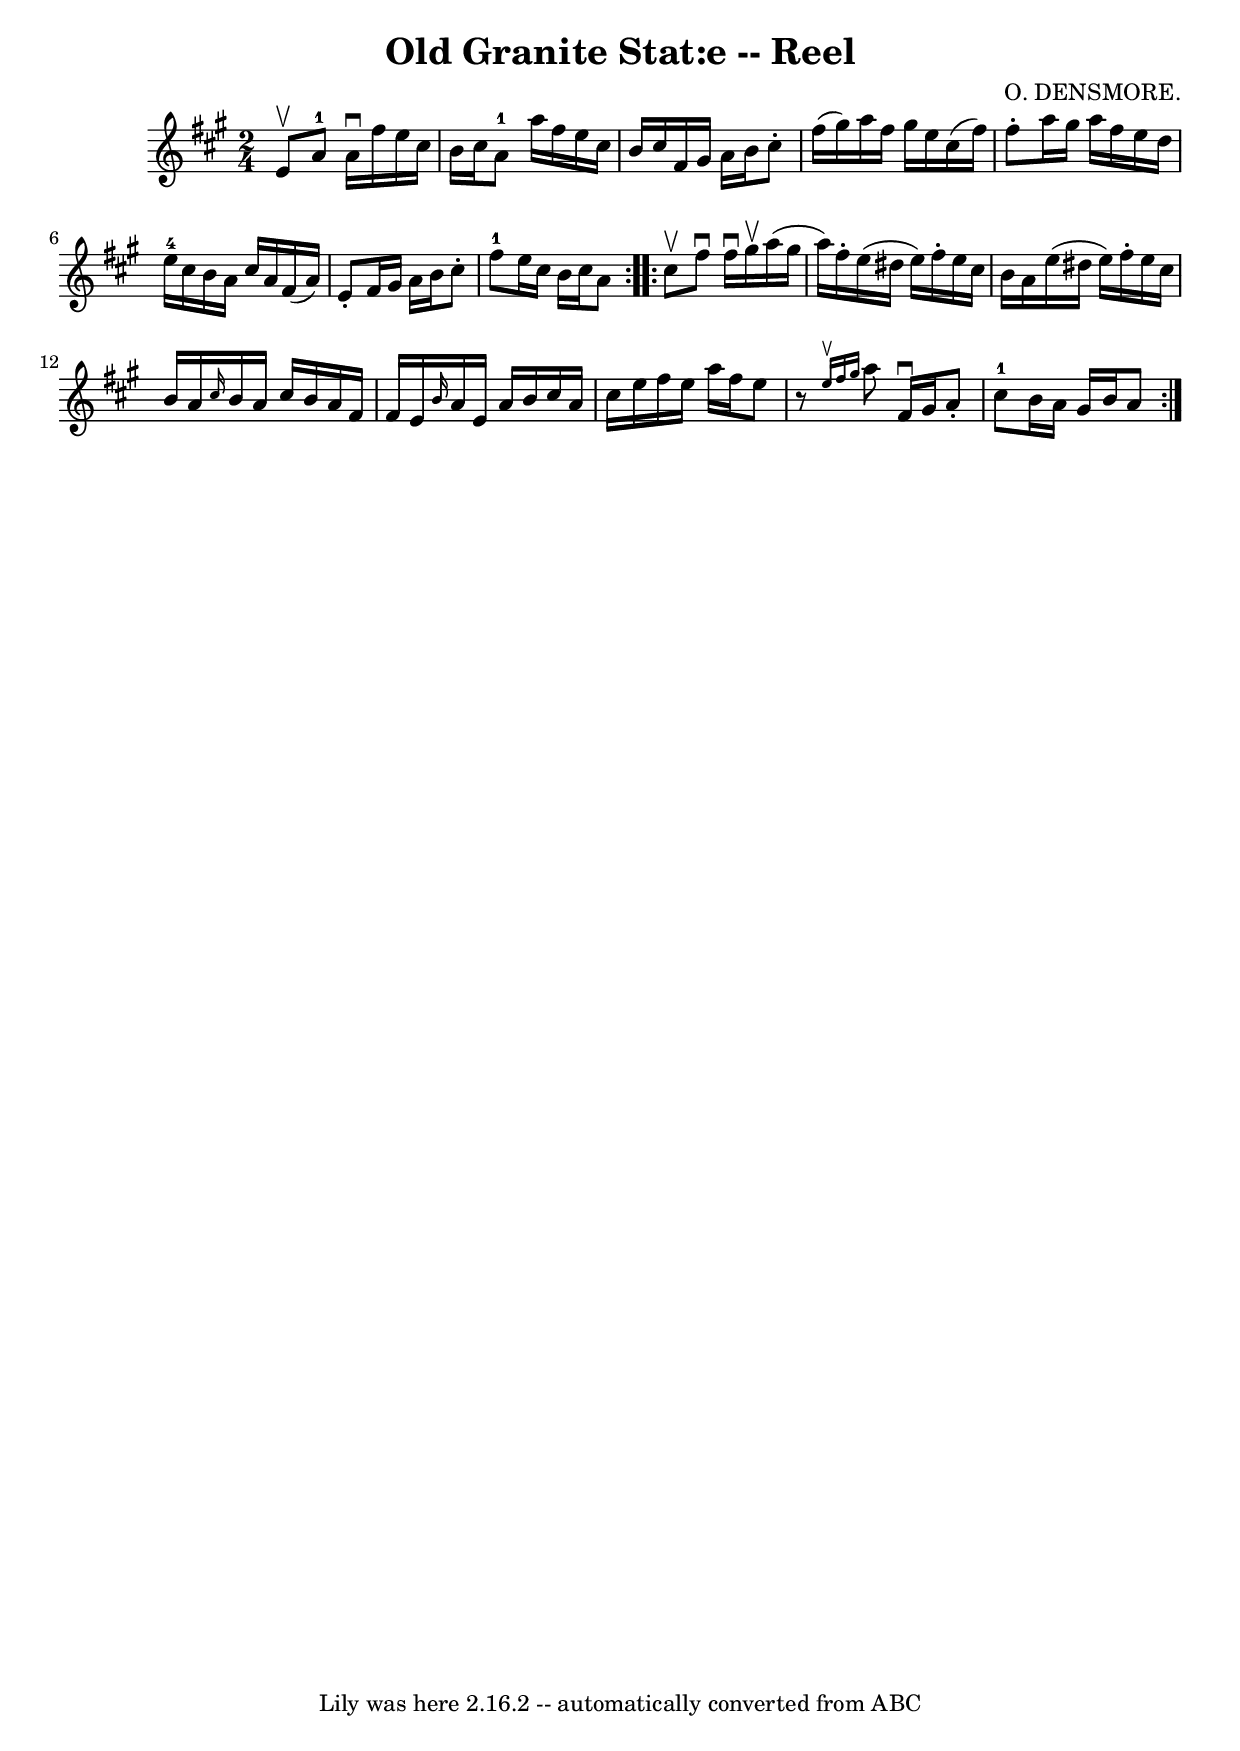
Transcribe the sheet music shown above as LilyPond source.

\version "2.16.2"
\include "Mammoth.ily"
\header {
  %% book = "Ryan's Mammoth Collection"
  composer = "O. DENSMORE."
  crossRefNumber = "1"
  footnotes = "\\\\377"
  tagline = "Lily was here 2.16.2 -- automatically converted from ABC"
  title = "Old Granite Stat:e -- Reel"

}
voicedefault =  {



  \repeat volta 2 {

    \time 2/4 
    \key a \major
 e'8^\upbow |
    a'8-1 a'16^\downbow  
    fis''16 e''16 cis''16 b'16 cis''16    |
    a'8-1   
    a''16 fis''16 e''16 cis''16 b'16 cis''16    |
    fis'16    
    gis'16 a'16 b'16 cis''8 -. fis''16 (gis''16)   |
    
    a''16 fis''16 gis''16 e''16 cis''16 (fis''16) fis''8 -.   
    |
    a''16 gis''16 a''16 fis''16 e''16 d''16 e''16 
    -4 cis''16    |
    b'16 a'16 cis''16 a'16 fis'16 (a'16 
    ) e'8 -.   |
    fis'16 gis'16 a'16 b'16 cis''8 -.   
    fis''8-1   |
    e''16 cis''16 b'16 cis''16 a'8  
  }     

  \repeat volta 2 {
    cis''8^\upbow |
    fis''8^\downbow fis''16 
    ^\downbow gis''16^\upbow a''16 (gis''16 a''16) fis''16 -.   
    |
    e''16 (dis''16 e''16) fis''16 -. e''16 cis''16    
    b'16 a'16    |
    e''16 (dis''16 e''16) fis''16 -. e''16  
    cis''16 b'16 a'16    |
    \grace { cis''16  
	   } b'16 a'16    
    cis''16 b'16 a'16 fis'16 fis'16 e'16    |
    \grace {    
      b'16  
    } a'16 e'16 a'16 b'16 cis''16 a'16 cis''16 e''16   
    |
    fis''16 e''16 a''16 fis''16 e''8    r8   |
    
    \grace { e''16^\upbow fis''16 gis''16  
	   } a''8 fis'16^\downbow   
    gis'16 a'8 -. cis''8-1   |
    b'16 a'16 gis'16 b'16    
    a'8  
  }   

}

\score{
  <<

    \context Staff="default"
    {
      \voicedefault 
      
    }

  >>
  \layout {
    
  }
  \midi {
  }

}
